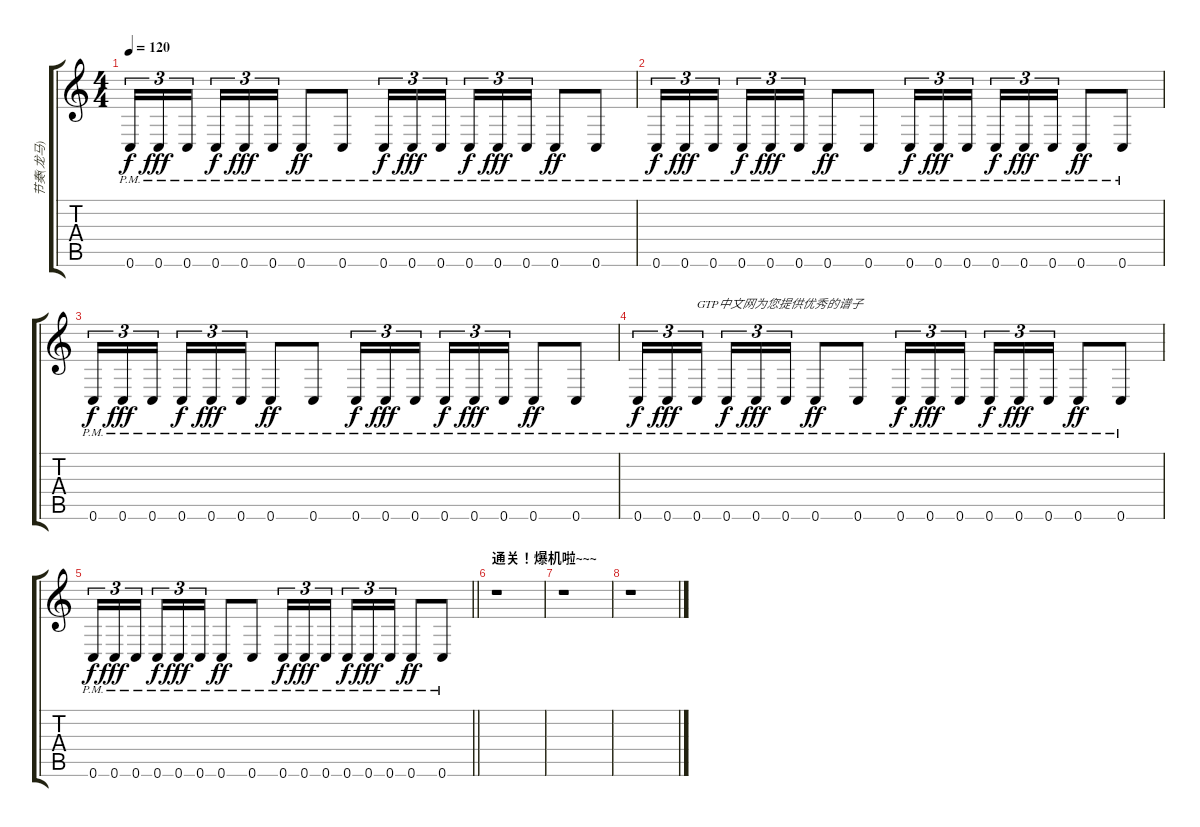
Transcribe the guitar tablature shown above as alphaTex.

\track ("节奏(龙马)" "节奏(龙马)") {instrument overdrivenguitar}
\staff {score tabs}
\tuning (E4 B3 G3 D3 A2 C2) {hide}
\ts (4 4)
\tempo 120
\clef g2
\ks c
0.6{pm}.16{tu (3 2) dy f} 0.6{pm}.16{tu (3 2) dy fff} 0.6{pm}.16{tu (3 2) beam splitsecondary} 0.6{pm}.16{tu (3 2) dy f} 0.6{pm}.16{tu (3 2) dy fff} 0.6{pm}.16{tu (3 2)} 0.6{pm}.8{dy ff} 0.6{pm}.8 0.6{pm}.16{tu (3 2) dy f} 0.6{pm}.16{tu (3 2) dy fff} 0.6{pm}.16{tu (3 2) beam splitsecondary} 0.6{pm}.16{tu (3 2) dy f} 0.6{pm}.16{tu (3 2) dy fff} 0.6{pm}.16{tu (3 2)} 0.6{pm}.8{dy ff} 0.6{pm}.8 |
0.6{pm}.16{tu (3 2) dy f} 0.6{pm}.16{tu (3 2) dy fff} 0.6{pm}.16{tu (3 2) beam splitsecondary} 0.6{pm}.16{tu (3 2) dy f} 0.6{pm}.16{tu (3 2) dy fff} 0.6{pm}.16{tu (3 2)} 0.6{pm}.8{dy ff} 0.6{pm}.8 0.6{pm}.16{tu (3 2) dy f} 0.6{pm}.16{tu (3 2) dy fff} 0.6{pm}.16{tu (3 2) beam splitsecondary} 0.6{pm}.16{tu (3 2) dy f} 0.6{pm}.16{tu (3 2) dy fff} 0.6{pm}.16{tu (3 2)} 0.6{pm}.8{dy ff} 0.6{pm}.8 |
0.6{pm}.16{tu (3 2) dy f} 0.6{pm}.16{tu (3 2) dy fff} 0.6{pm}.16{tu (3 2) beam splitsecondary} 0.6{pm}.16{tu (3 2) dy f} 0.6{pm}.16{tu (3 2) dy fff} 0.6{pm}.16{tu (3 2)} 0.6{pm}.8{dy ff} 0.6{pm}.8 0.6{pm}.16{tu (3 2) dy f} 0.6{pm}.16{tu (3 2) dy fff} 0.6{pm}.16{tu (3 2) beam splitsecondary} 0.6{pm}.16{tu (3 2) dy f} 0.6{pm}.16{tu (3 2) dy fff} 0.6{pm}.16{tu (3 2)} 0.6{pm}.8{dy ff} 0.6{pm}.8 |
0.6{pm}.16{tu (3 2) dy f} 0.6{pm}.16{tu (3 2) dy fff} 0.6{pm}.16{tu (3 2) txt "GTP中文网为您提供优秀的谱子" beam splitsecondary} 0.6{pm}.16{tu (3 2) dy f} 0.6{pm}.16{tu (3 2) dy fff} 0.6{pm}.16{tu (3 2)} 0.6{pm}.8{dy ff} 0.6{pm}.8 0.6{pm}.16{tu (3 2) dy f} 0.6{pm}.16{tu (3 2) dy fff} 0.6{pm}.16{tu (3 2) beam splitsecondary} 0.6{pm}.16{tu (3 2) dy f} 0.6{pm}.16{tu (3 2) dy fff} 0.6{pm}.16{tu (3 2)} 0.6{pm}.8{dy ff} 0.6{pm}.8 |
\barLineRight lightlight
0.6{pm}.16{tu (3 2) dy f} 0.6{pm}.16{tu (3 2) dy fff} 0.6{pm}.16{tu (3 2) beam splitsecondary} 0.6{pm}.16{tu (3 2) dy f} 0.6{pm}.16{tu (3 2) dy fff} 0.6{pm}.16{tu (3 2)} 0.6{pm}.8{dy ff} 0.6{pm}.8 0.6{pm}.16{tu (3 2) dy f} 0.6{pm}.16{tu (3 2) dy fff} 0.6{pm}.16{tu (3 2) beam splitsecondary} 0.6{pm}.16{tu (3 2) dy f} 0.6{pm}.16{tu (3 2) dy fff} 0.6{pm}.16{tu (3 2)} 0.6{pm}.8{dy ff} 0.6{pm}.8 |
\section ("" "通关！爆机啦~~~")
r.1 |
r.1 |
r.1
